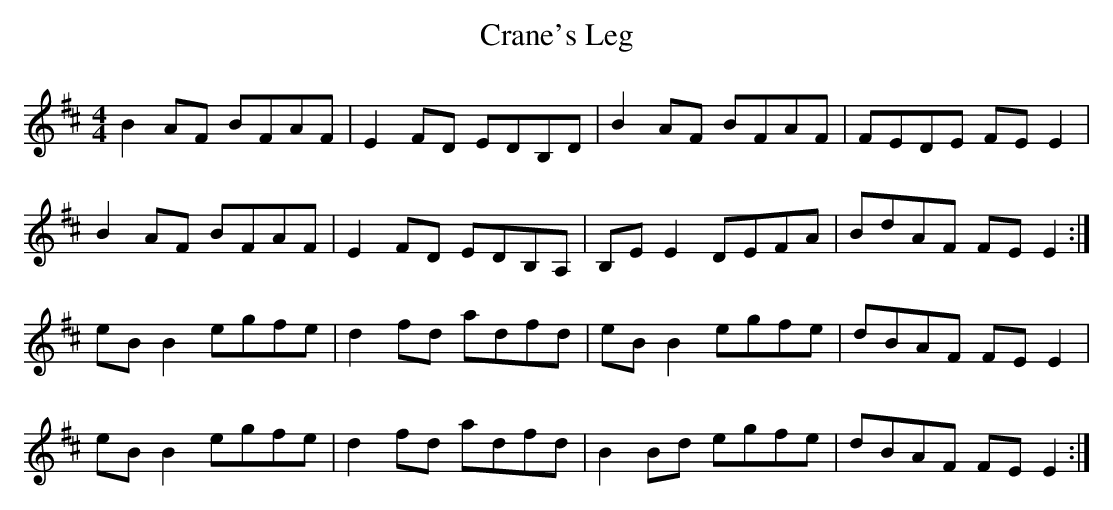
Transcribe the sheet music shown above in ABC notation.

X:1
T: Crane's Leg
M: 4/4
L: 1/8
K: Edor
B2 AF BFAF | E2 FD EDB,D | B2 AF BFAF | FEDE FE E2 |
B2 AF BFAF | E2 FD EDB,A, | B,E E2 DEFA | BdAF FE E2 :|
eB B2 egfe | d2 fd adfd | eB B2 egfe | dBAF FE E2 |
eB B2 egfe | d2 fd adfd | B2 Bd egfe | dBAF FE E2 :|
